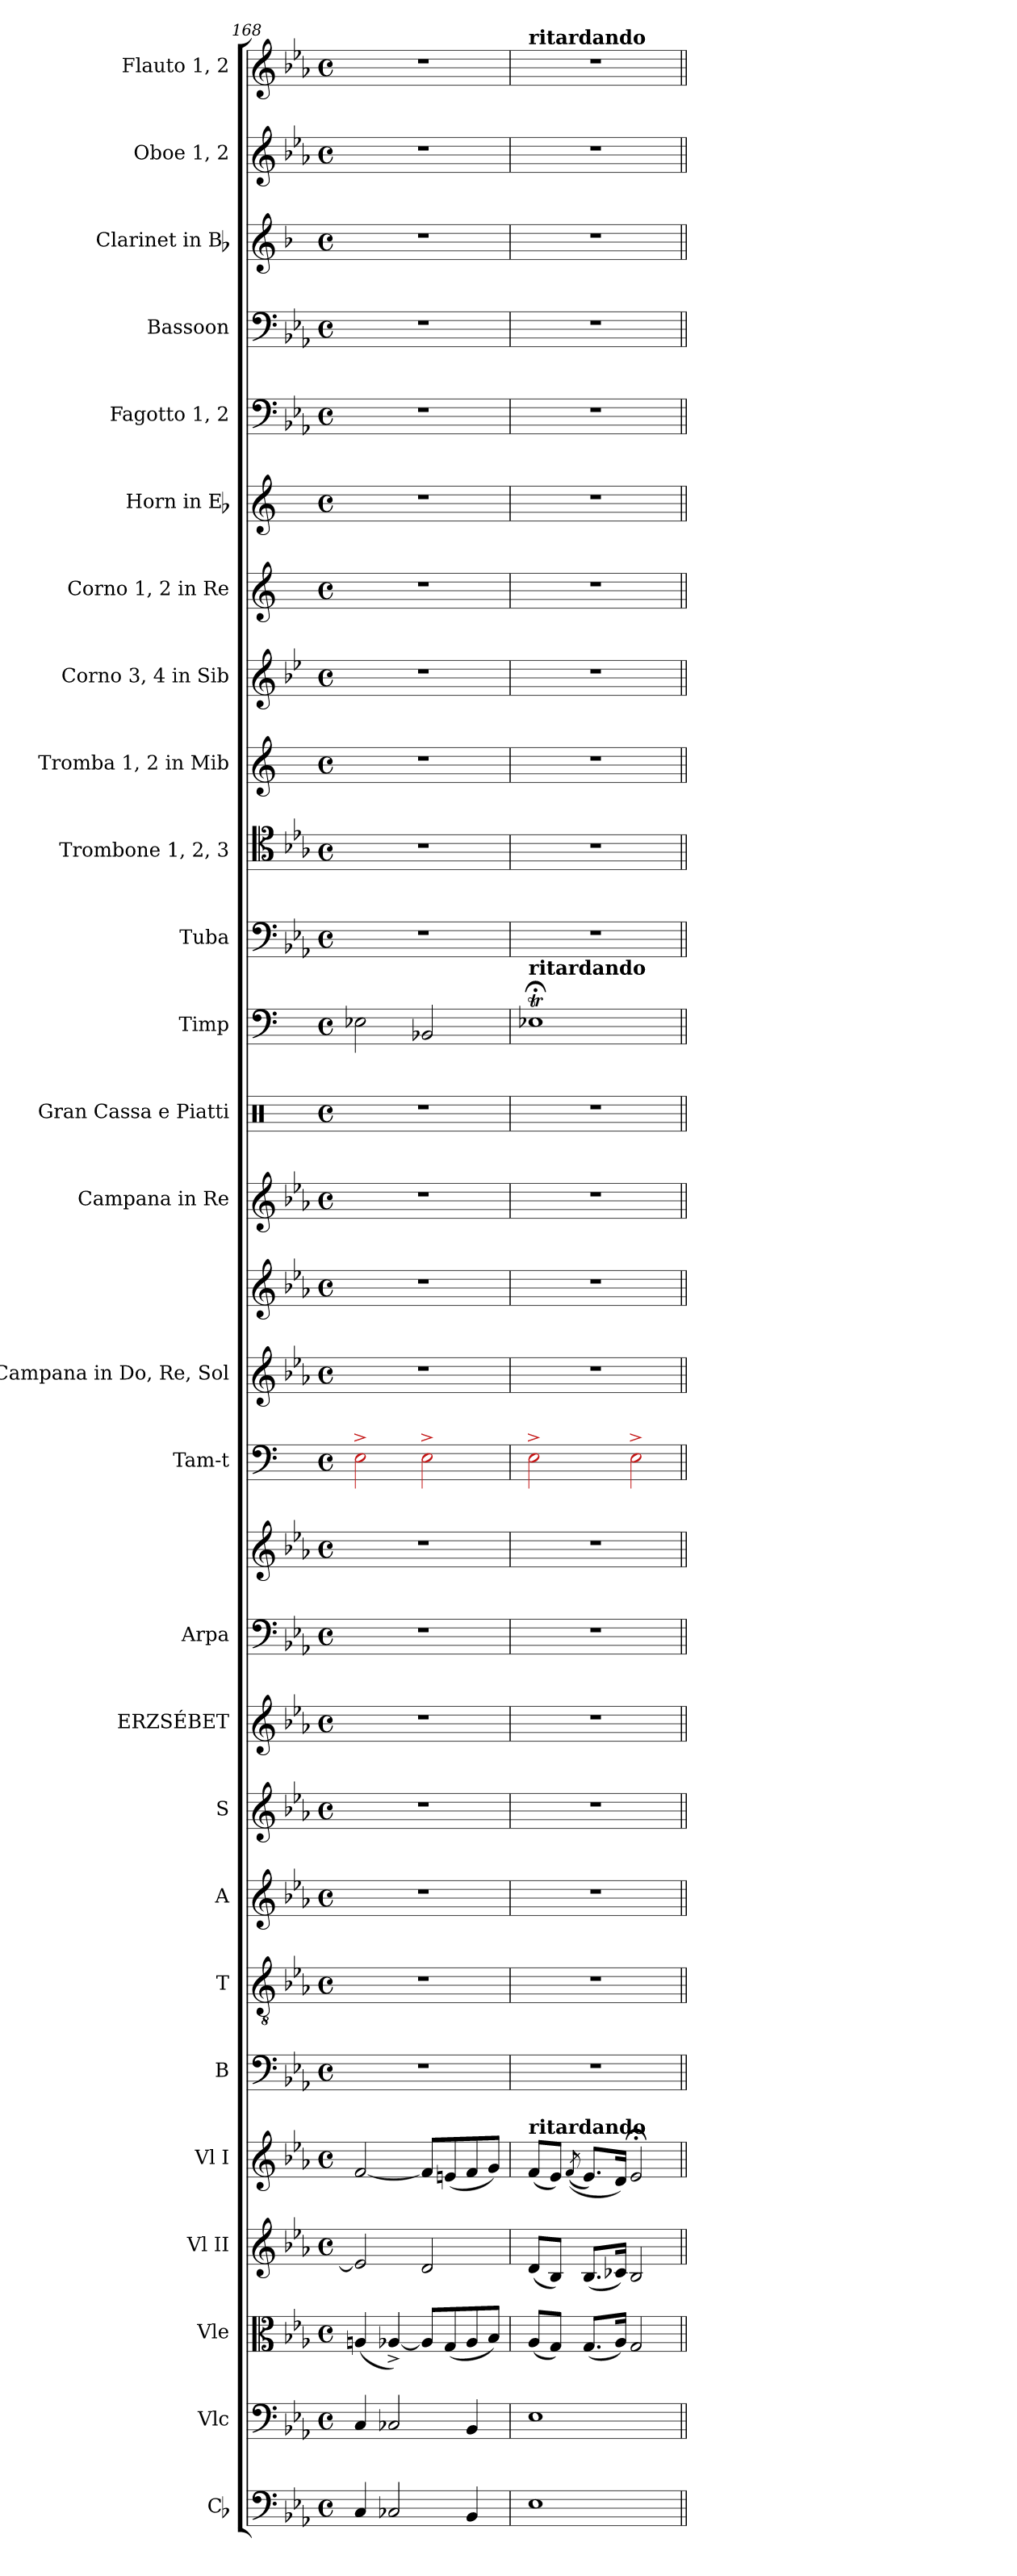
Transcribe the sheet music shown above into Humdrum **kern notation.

**kern	**kern	**kern	**kern	**kern	**kern	**kern	**kern	**kern	**kern	**kern	**kern	**kern	**kern	**kern	**kern	**kern	**kern	**kern	**kern	**kern	**kern	**kern	**kern	**kern	**kern	**kern	**kern	**kern
*part27	*part26	*part25	*part24	*part23	*part22	*part21	*part20	*part19	*part18	*part17	*part17	*part16	*part15	*part15	*part14	*part13	*part12	*part11	*part10	*part9	*part8	*part7	*part6	*part5	*part4	*part3	*part2	*part1
*staff29	*staff28	*staff27	*staff26	*staff25	*staff24	*staff23	*staff22	*staff21	*staff20	*staff19	*staff18	*staff17	*staff16	*staff15	*staff14	*staff13	*staff12	*staff11	*staff10	*staff9	*staff8	*staff7	*staff6	*staff5	*staff4	*staff3	*staff2	*staff1
*I"Cb	*I"Vlc	*I"Vle	*I"Vl II	*I"Vl I	*I"B	*I"T	*I"A	*I"S	*I"ERZSÉBET	*I"Arpa	*	*I"Tam-t	*I"3 Campana in Do, Re, Sol	*	*I"Campana in Re	*I"Gran Cassa e Piatti	*I"Timp	*I"Tuba	*I"Trombone 1, 2, 3	*I"Tromba 1, 2 in Mib	*I"Corno 3, 4 in Sib	*I"Corno 1, 2 in Re	*I"Horn in Eb	*I"Fagotto 1, 2	*I"Bassoon	*I"Clarinet in Bb	*I"Oboe 1, 2	*I"Flauto 1, 2
*I'Cb	*I'Vlc	*I'Vle	*I'Vl II	*I'Vl I	*I'B	*I'T	*I'A	*I'S	*I'ERZSÉBET	*I'Arpa	*	*I'Tam-t	*	*	*I'Camp	*I'Gr. C e Ptti	*I'Timp	*I'Tb	*I'Trb	*I'Tr (Mib)	*I'Cor (Sib)	*I'Cor (Re)	*	*I'Fg	*	*	*I'Ob	*I'Fl
*clefF4	*clefF4	*clefC3	*clefG2	*clefG2	*clefF4	*clefGv2	*clefG2	*clefG2	*clefG2	*clefF4	*clefG2	*clefF4	*clefG2	*clefG2	*clefG2	*clefX	*clefF4	*clefF4	*clefC4	*clefG2	*clefG2	*clefG2	*clefG2	*clefF4	*clefF4	*clefG2	*clefG2	*clefG2
*ITrd7c12	*	*	*	*	*	*ITrd7c12	*	*	*	*	*	*	*ITrd-14c-24	*ITrd-14c-24	*ITrd-14c-24	*	*	*	*	*ITrd-2c-3	*ITrd8c14	*ITrd6c10	*ITrd5c9	*	*	*ITrd1c2	*	*
*k[b-e-a-]	*k[b-e-a-]	*k[b-e-a-]	*k[b-e-a-]	*k[b-e-a-]	*k[b-e-a-]	*k[b-e-a-]	*k[b-e-a-]	*k[b-e-a-]	*k[b-e-a-]	*k[b-e-a-]	*k[b-e-a-]	*k[]	*k[b-e-a-]	*k[b-e-a-]	*k[b-e-a-]	*k[]	*k[]	*k[b-e-a-]	*k[b-e-a-]	*k[b-e-a-]	*k[b-e-]	*k[f#c#]	*k[b-e-a-]	*k[b-e-a-]	*k[b-e-a-]	*k[b-e-a-]	*k[b-e-a-]	*k[b-e-a-]
*E-:	*E-:	*E-:	*E-:	*E-:	*E-:	*E-:	*E-:	*E-:	*E-:	*E-:	*E-:	*C:	*E-:	*E-:	*E-:	*C:	*C:	*E-:	*E-:	*E-:	*B-:	*D:	*E-:	*E-:	*E-:	*E-:	*E-:	*E-:
*M4/4	*M4/4	*M4/4	*M4/4	*M4/4	*M4/4	*M4/4	*M4/4	*M4/4	*M4/4	*M4/4	*M4/4	*M4/4	*M4/4	*M4/4	*M4/4	*M4/4	*M4/4	*M4/4	*M4/4	*M4/4	*M4/4	*M4/4	*M4/4	*M4/4	*M4/4	*M4/4	*M4/4	*M4/4
*met(c)	*met(c)	*met(c)	*met(c)	*met(c)	*met(c)	*met(c)	*met(c)	*met(c)	*met(c)	*met(c)	*met(c)	*met(c)	*met(c)	*met(c)	*met(c)	*met(c)	*met(c)	*met(c)	*met(c)	*met(c)	*met(c)	*met(c)	*met(c)	*met(c)	*met(c)	*met(c)	*met(c)	*met(c)
=168	=168	=168	=168	=168	=168	=168	=168	=168	=168	=168	=168	=168	=168	=168	=168	=168	=168	=168	=168	=168	=168	=168	=168	=168	=168	=168	=168	=168
4CCi/	4Ci/	(4Ani/	2e-i/]	[<2fi/	1r	1r	1r	1r	1r	1r	1r	2Rcc^i\	1r	1r	1r	1r	2E-Xi\	1r	1r	1r	1r	1r	1r	1r	1r	1r	1r	1r
2CC-Xi/	2C-Xi/	[<4A-X^i/)	.	.	.	.	.	.	.	.	.	.	.	.	.	.	.	.	.	.	.	.	.	.	.	.	.	.
.	.	8A-i/L]	2di/	8fi/L]	.	.	.	.	.	.	.	2Rcc^i\	.	.	.	.	2BB-Xi/	.	.	.	.	.	.	.	.	.	.	.
.	.	(8Gi/	.	(8eni/	.	.	.	.	.	.	.	.	.	.	.	.	.	.	.	.	.	.	.	.	.	.	.	.
4BBB-i/	4BB-i/	8A-i/	.	8fi/	.	.	.	.	.	.	.	.	.	.	.	.	.	.	.	.	.	.	.	.	.	.	.	.
.	.	8B-i/J)	.	8gi/J)	.	.	.	.	.	.	.	.	.	.	.	.	.	.	.	.	.	.	.	.	.	.	.	.
=169	=169	=169	=169	=169	=169	=169	=169	=169	=169	=169	=169	=169	=169	=169	=169	=169	=169	=169	=169	=169	=169	=169	=169	=169	=169	=169	=169	=169
!	!	!	!	!	!	!	!	!	!	!	!	!	!	!	!	!	!	!	!	!	!	!	!	!	!	!	!	!LO:TX:a:B:t=ritardando
!	!	!	!	!	!	!	!	!	!	!	!	!	!	!	!	!	!LO:TX:a:B:t=ritardando	!	!	!	!	!	!	!	!	!	!	!
!	!	!	!	!LO:TX:a:B:t=ritardando	!	!	!	!	!	!	!	!	!	!	!	!	!	!	!	!	!	!	!	!	!	!	!	!
1EE-i	1E-i	(8A-i/L	(8di/L	(8fi/L	1r	1r	1r	1r	1r	1r	1r	2Rcc^i\	1r	1r	1r	1r	1E-X;Ti	1r	1r	1r	1r	1r	1r	1r	1r	1r	1r	1r
.	.	8Gi/J)	8B-i/J)	8e-i/J)	.	.	.	.	.	.	.	.	.	.	.	.	.	.	.	.	.	.	.	.	.	.	.	.
.	.	.	.	((8qfi/	.	.	.	.	.	.	.	.	.	.	.	.	.	.	.	.	.	.	.	.	.	.	.	.
.	.	(8.Gi/L	(8.B-i/L	8.e-i/L)	.	.	.	.	.	.	.	.	.	.	.	.	.	.	.	.	.	.	.	.	.	.	.	.
.	.	16A-i/Jk)	16c-Xi/Jk)	16di/Jk)	.	.	.	.	.	.	.	.	.	.	.	.	.	.	.	.	.	.	.	.	.	.	.	.
.	.	2Gi/	2B-i/	2e-;i/	.	.	.	.	.	.	.	2Rcc^i\	.	.	.	.	.	.	.	.	.	.	.	.	.	.	.	.
=||	=||	=||	=||	=||	=||	=||	=||	=||	=||	=||	=||	=||	=||	=||	=||	=||	=||	=||	=||	=||	=||	=||	=||	=||	=||	=||	=||	=||
*-	*-	*-	*-	*-	*-	*-	*-	*-	*-	*-	*-	*-	*-	*-	*-	*-	*-	*-	*-	*-	*-	*-	*-	*-	*-	*-	*-	*-
